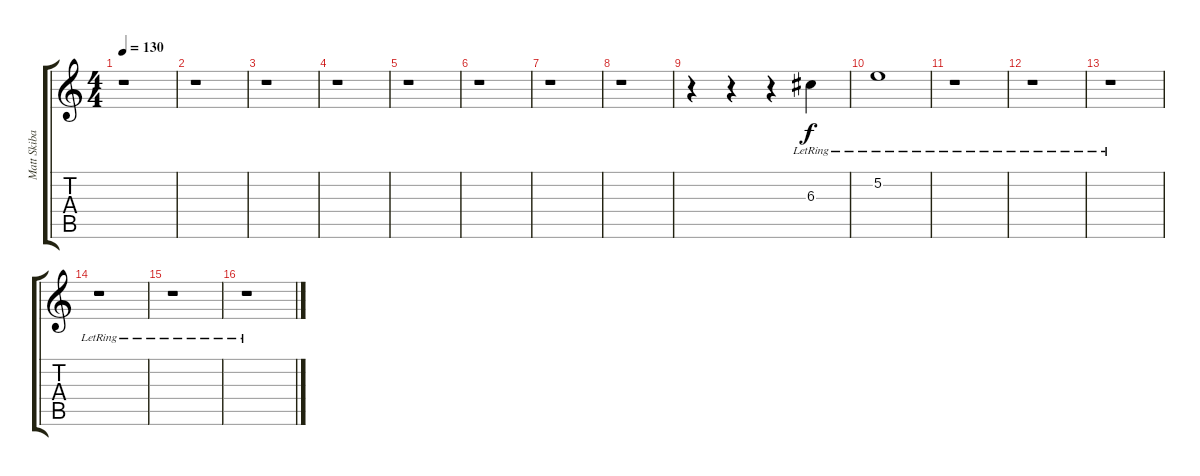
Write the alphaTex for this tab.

\track ("Matt Skiba 1" "Matt Skiba") {instrument electricguitarclean}
\staff {score tabs}
\tuning (E4 B3 G3 D3 A2 E2) {hide}
\ts (4 4)
\tempo 130
\clef g2
\ks c
r.1{dy f} |
r.1 |
r.1 |
r.1 |
r.1 |
r.1 |
r.1 |
r.1 |
r.4 r.4 r.4 6.3{lr}.4 |
5.2{lr}.1 |
r.1 |
r.1 |
r.1 |
r.1 |
r.1 |
r.1
